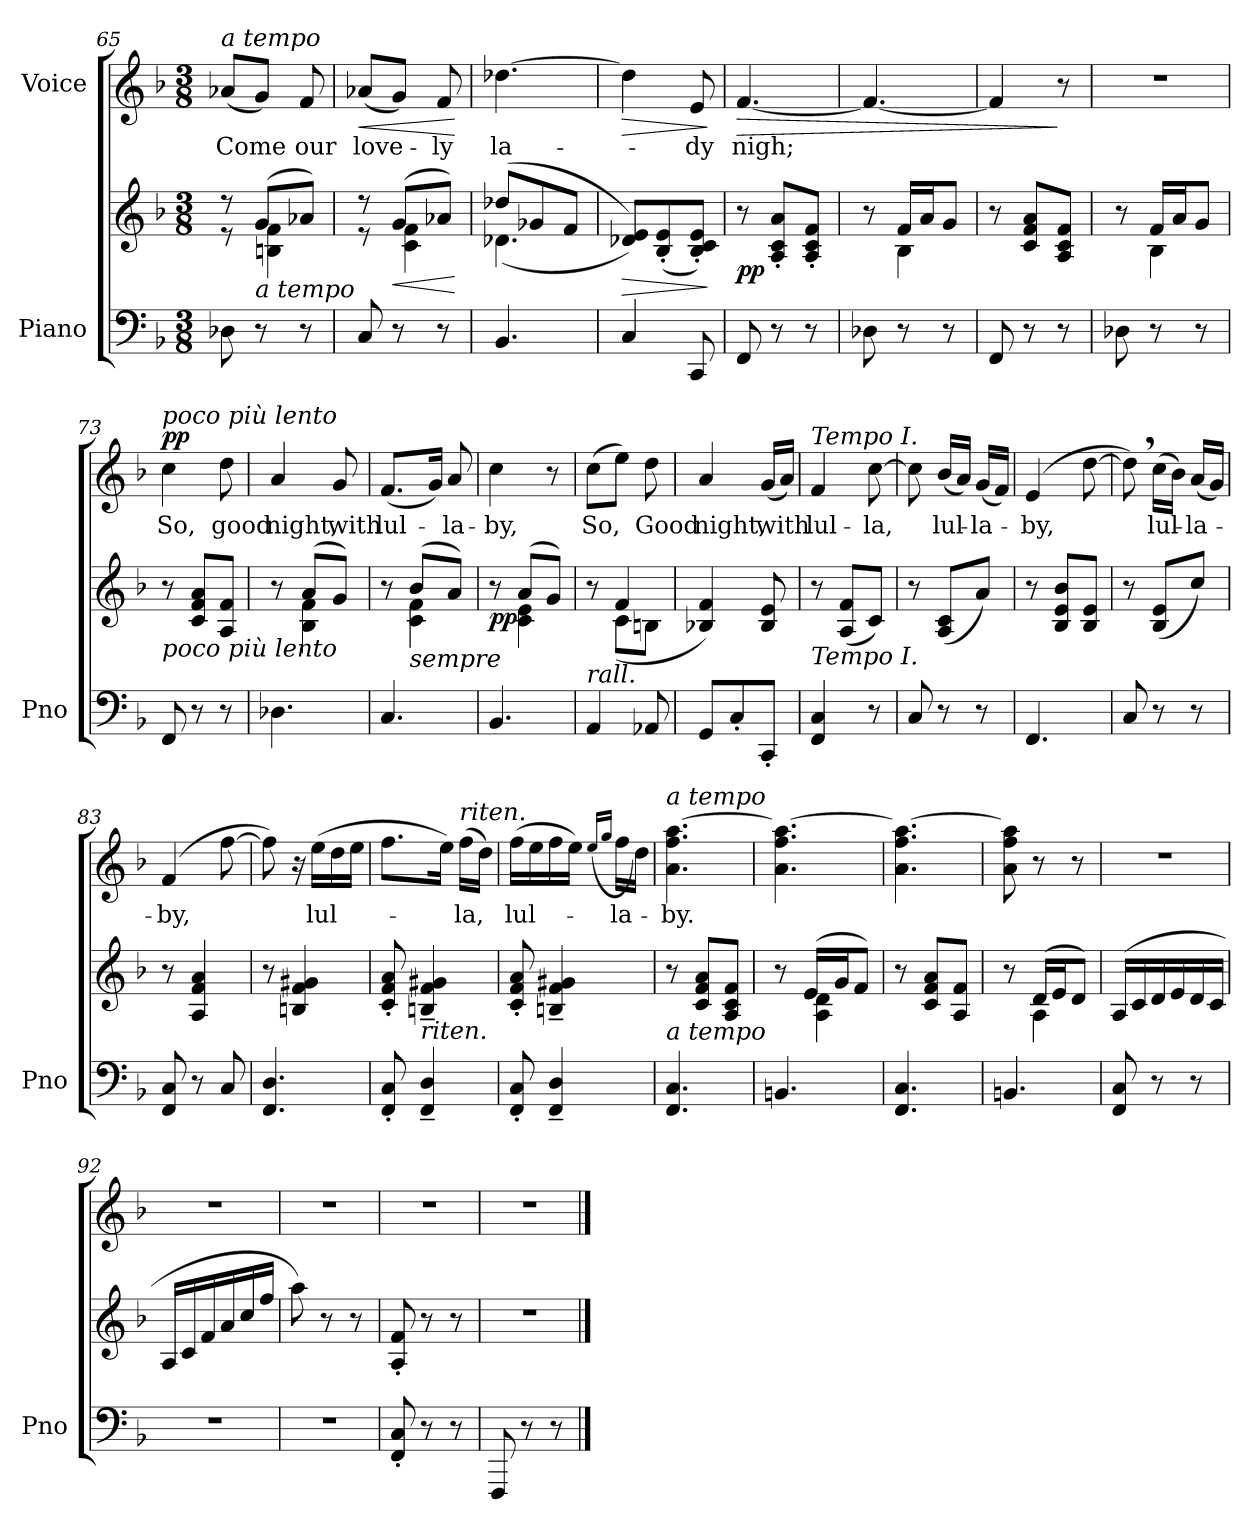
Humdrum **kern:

**kern	**kern	**dynam	**kern	**text	**dynam
*part2	*part2	*part2	*part1	*part1	*part1
*staff3	*staff2	*staff2/3	*staff1	*staff1	*staff1
*I"Piano	*	*	*I"Voice	*	*
*I'Pno	*	*	*	*	*
*clefF4	*clefG2	*	*clefG2	*	*
*k[b-]	*k[b-]	*	*k[b-]	*	*
*M3/8	*M3/8	*	*M3/8	*	*
=65	=65	=65	=65	=65	=65
*	*^	*	*	*	*
!	!	!	!	!LO:TX:a:i:t=a tempo	!	!
!	!	!	!	!	!LO:LY:b	!
8D-X\	8r	8r	.	(8a-X/L	Come	.
!	!LO:TX:b:i:t=a tempo	!	!	!	!	!
8r	(8g/L	4Bn\ 4f\	.	8g/J)	.	.
!	!	!	!	!	!LO:LY:b	!
8r	8a-X/J)	.	.	8f/	our	.
=66	=66	=66	=66	=66	=66	=66
!	!	!	!	!	!LO:LY:b	!LO:HP:b
8C/	8r	8r	.	(8a-X/L	love-	<
!	!	!	!LO:HP:b	!	!	!
8r	(8g/L	4c\ 4f\	<	8g/J)	.	.
!	!	!	!	!	!LO:LY:b	!
8r	8a-X/J)	.	.	8f/	-ly	.
*	*v	*v	*	*	*	*
.	.	[	.	.	[
=67	=67	=67	=67	=67	=67
*	*^	*	*	*	*
!	!	!	!	!	!LO:LY:b	!
4.BB-/	(8dd-X/L	(4.d-X\	.	[4.dd-X\	la-	.
.	8g-X/	.	.	.	.	.
.	8f/J	.	.	.	.	.
*	*v	*v	*	*	*	*
=68	=68	=68	=68	=68	=68
!	!	!LO:HP:b	!	!	!LO:HP:b
4C/	8d-X/ 8e/L))	>	4dd-\]	.	>
.	(8B-/' 8e/'	.	.	.	.
!	!	!	!	!LO:LY:b	!
8CC/	8B-/' 8c/' 8e/'J)	.	8e/	-dy	.
.	.	]	.	.	]
!!LO:PB:g=z
=69	=69	=69	=69	=69	=69
!	!	!LO:DY:b	!	!LO:LY:b	!LO:HP:b
8FF/	8r	pp	[4.f/	nigh;	>
8r	8A/' 8c/' 8a/'L	.	.	.	.
8r	8A/' 8c/' 8f/'J	.	.	.	.
=70	=70	=70	=70	=70	=70
*	*^	*	*	*	*
8D-X\	8r	8ryy	.	4.f/_	.	.
8r	16f/LL	4B-\	.	.	.	.
.	16a/J	.	.	.	.	.
8r	8g/J	.	.	.	.	.
*	*v	*v	*	*	*	*
=71	=71	=71	=71	=71	=71
8FF/	8r	.	4f/]	.	.
8r	8c/ 8f/ 8a/L	.	.	.	.
8r	8A/ 8c/ 8f/J	.	8r	.	]
=72	=72	=72	=72	=72	=72
*	*^	*	*	*	*
8D-X\	8r	8ryy	.	4.r	.	.
8r	16f/LL	4B-\	.	.	.	.
.	16a/J	.	.	.	.	.
8r	8g/J	.	.	.	.	.
*	*v	*v	*	*	*	*
=73	=73	=73	=73	=73	=73
!	!	!	!LO:TX:a:i:t=poco più lento	!	!
!	!LO:TX:b:i:t=poco più lento	!	!	!	!
!	!	!	!	!LO:LY:b	!LO:DY:a
8FF/	8r	.	4cc\	So,	pp
8r	8c/ 8f/ 8a/L	.	.	.	.
!	!	!	!	!LO:LY:b	!
8r	8A/ 8f/J	.	8dd\	good	.
=74	=74	=74	=74	=74	=74
*	*^	*	*	*	*
!	!	!	!	!	!LO:LY:b	!
4.D-X\	8r	8ryy	.	4a/	night,	.
.	(8a/L	4B-\ 4f\	.	.	.	.
!	!	!	!	!	!LO:LY:b	!
.	8g/J)	.	.	8g/	with	.
=75	=75	=75	=75	=75	=75	=75
!	!	!	!	!	!LO:LY:b	!
4.C/	8r	8ryy	.	(8.f/L	lul-	.
!	!LO:TX:b:i:t=sempre	!	!	!	!	!
.	(8b-/L	4c\ 4f\	.	.	.	.
.	.	.	.	16g/Jk)	.	.
!	!	!	!	!	!LO:LY:b	!
.	8a/J)	.	.	8a/	-la-	.
!!LO:LB:g=z
=76	=76	=76	=76	=76	=76	=76
!	!	!	!LO:DY:b	!	!LO:LY:b	!
4.BB-/	8r	8ryy	pp	4cc\	-by,	.
.	(8a/L	4c\ 4e\	.	.	.	.
.	8g/J)	.	.	8r	.	.
=77	=77	=77	=77	=77	=77	=77
!	!LO:TX:b:i:t=rall.	!	!	!	!	!
!	!	!	!	!	!LO:LY:b	!LO:DY:a
!	!	!	!	!	!	!LO:DY:n=1:a
4AA/	8r	8ryy	.	(8cc\L	So,	other-dynamics pp
.	4f/	(8c\L	.	8ee\J)	.	.
!	!	!	!	!	!LO:LY:b	!
8AA-X/	.	8Bn\J	.	8dd\	Good	.
=78	=78	=78	=78	=78	=78	=78
!	!	!	!	!	!LO:LY:b	!
*	*v	*v	*	*	*	*
8GG/L	4B-X/ 4f/)	.	4a/	night,	.
8C'/	.	.	.	.	.
!	!	!	!	!LO:LY:b	!
8CC'/J	8B-/ 8e/	.	(16g/LL	with	.
.	.	.	16a/JJ)	.	.
=79	=79	=79	=79	=79	=79
!	!	!	!LO:TX:a:i:t=Tempo I.	!	!
!	!LO:TX:b:i:t=Tempo I.	!	!	!	!
!	!	!	!	!LO:LY:b	!
4FF/ 4C/	8r	.	4f/	lul-	.
.	(8A/ 8f/L	.	.	.	.
!	!	!	!	!LO:LY:b	!LO:DY:a
!	!	!	!	!	!LO:DY:n=1:a
!	!	!	!	!	!LO:DY:n=2:a
8r	8c/J)	.	[8cc\	-la,	other-dynamics pp other-dynamics
=80	=80	=80	=80	=80	=80
8C/	8r	.	8cc\]	.	.
!	!	!LO:DY:b	!	!LO:LY:b	!
!	!	!LO:DY:n=1:b	!	!	!
8r	(8A/ 8c/L	other-dynamics pp	(16b-/LL	lul-	.
.	.	.	16a/JJ)	.	.
!	!	!	!	!LO:LY:b	!
8r	8a/J)	.	(16g/LL	-la-	.
.	.	.	16f/JJ)	.	.
=81	=81	=81	=81	=81	=81
!	!	!	!	!LO:LY:b	!
4.FF/	8r	.	(4e/	-by,	.
.	8B-/ 8e/ 8b-/L	.	.	.	.
.	8B-/ 8e/J	.	[8dd\	.	.
!!LO:LB:g=z
=82	=82	=82	=82	=82	=82
8C/	8r	.	8dd,\])	.	.
!	!	!	!	!LO:LY:b	!
8r	(8B-/ 8e/L	.	(16cc\LL	lul-	.
.	.	.	16b-\JJ)	.	.
!	!	!	!	!LO:LY:b	!
8r	8cc/J)	.	(16a/LL	-la-	.
.	.	.	16g/JJ)	.	.
=83	=83	=83	=83	=83	=83
!	!	!	!	!LO:LY:b	!
8FF/ 8C/	8r	.	(4f/	-by,	.
8r	4A/ 4f/ 4a/	.	.	.	.
8C/	.	.	[8ff\	.	.
=84	=84	=84	=84	=84	=84
4.FF/ 4.D/	8r	.	8ff\])	.	.
.	4Bn/ 4f/ 4g#X/	.	16r	.	.
!	!	!	!	!LO:LY:b	!
.	.	.	(16ee\LL	lul-	.
.	.	.	16dd\	.	.
.	.	.	16ee\JJ	.	.
=85	=85	=85	=85	=85	=85
8FF/' 8C/'	8c/' 8f/' 8a/'	.	8.ff\L	.	.
!	!LO:TX:b:i:t=riten.	!	!	!	!
4FF/~ 4D/~	4Bn/~ 4f/~ 4g#X/~	.	.	.	.
.	.	.	16ee\Jk)	.	.
!	!	!	!LO:TX:a:i:t=riten.	!	!
!	!	!	!	!LO:LY:b	!
.	.	.	(16ff\LL	-la,	.
.	.	.	16dd\JJ)	.	.
=86	=86	=86	=86	=86	=86
!	!	!	!	!LO:LY:b	!
8FF/' 8C/'	8c/' 8f/' 8a/'	.	(16ff\LL	lul-	.
.	.	.	16ee\	.	.
4FF/~ 4D/~	4Bn/~ 4f/~ 4g#X/~	.	16ff\	.	.
.	.	.	16ee\JJ)	.	.
.	.	.	(>16qee/LL	.	.
.	.	.	16qgg/JJ	.	.
!	!	!	!	!LO:LY:b	!
.	.	.	16ff\LL	-la-	.
.	.	.	16dd\JJ)	.	.
=87	=87	=87	=87	=87	=87
!	!	!	!LO:TX:a:i:t=a tempo	!	!
!	!LO:TX:b:i:t=a tempo	!	!	!	!
!	!	!	!	!LO:LY:b	!
4.FF/ 4.C/	8r	.	4.a\ 4.ff\ [4.aa\	-by.	.
.	8c/ 8f/ 8a/L	.	.	.	.
.	8A/ 8c/ 8f/J	.	.	.	.
!!LO:LB:g=z
=88	=88	=88	=88	=88	=88
*	*^	*	*	*	*
4.BBn/	8r	8ryy	.	4.a\ 4.ff\ 4.aa\_	.	.
.	(16e/LL	4A\ 4d\	.	.	.	.
.	16g/J	.	.	.	.	.
.	8f/J)	.	.	.	.	.
*	*v	*v	*	*	*	*
=89	=89	=89	=89	=89	=89
4.FF/ 4.C/	8r	.	4.a\ 4.ff\ 4.aa\_	.	.
.	8c/ 8f/ 8a/L	.	.	.	.
.	8A/ 8f/J	.	.	.	.
=90	=90	=90	=90	=90	=90
*	*^	*	*	*	*
4.BBn/	8r	8ryy	.	8a\ 8ff\ 8aa\]	.	.
.	(16d/LL	4A\	.	8r	.	.
.	16e/J	.	.	.	.	.
.	8d/J)	.	.	8r	.	.
*	*v	*v	*	*	*	*
=91	=91	=91	=91	=91	=91
8FF/ 8C/	(16A/LL	.	4.r	.	.
.	16c/	.	.	.	.
8r	16d/	.	.	.	.
.	16e/	.	.	.	.
8r	16d/	.	.	.	.
.	16c/JJ	.	.	.	.
=92	=92	=92	=92	=92	=92
4.r	16A/LL	.	4.r	.	.
.	16c/	.	.	.	.
.	16f/	.	.	.	.
.	16a/	.	.	.	.
.	16cc/	.	.	.	.
.	16ff/JJ	.	.	.	.
=93	=93	=93	=93	=93	=93
4.r	8aa\)	.	4.r	.	.
.	8r	.	.	.	.
.	8r	.	.	.	.
!!LO:PB:g=z
=94	=94	=94	=94	=94	=94
8FF/' 8C/'	8A/' 8f/'	.	4.r	.	.
8r	8r	.	.	.	.
8r	8r	.	.	.	.
=95	=95	=95	=95	=95	=95
8FFF/	4.r	.	4.r	.	.
8r	.	.	.	.	.
8r	.	.	.	.	.
==	==	==	==	==	==
*-	*-	*-	*-	*-	*-
